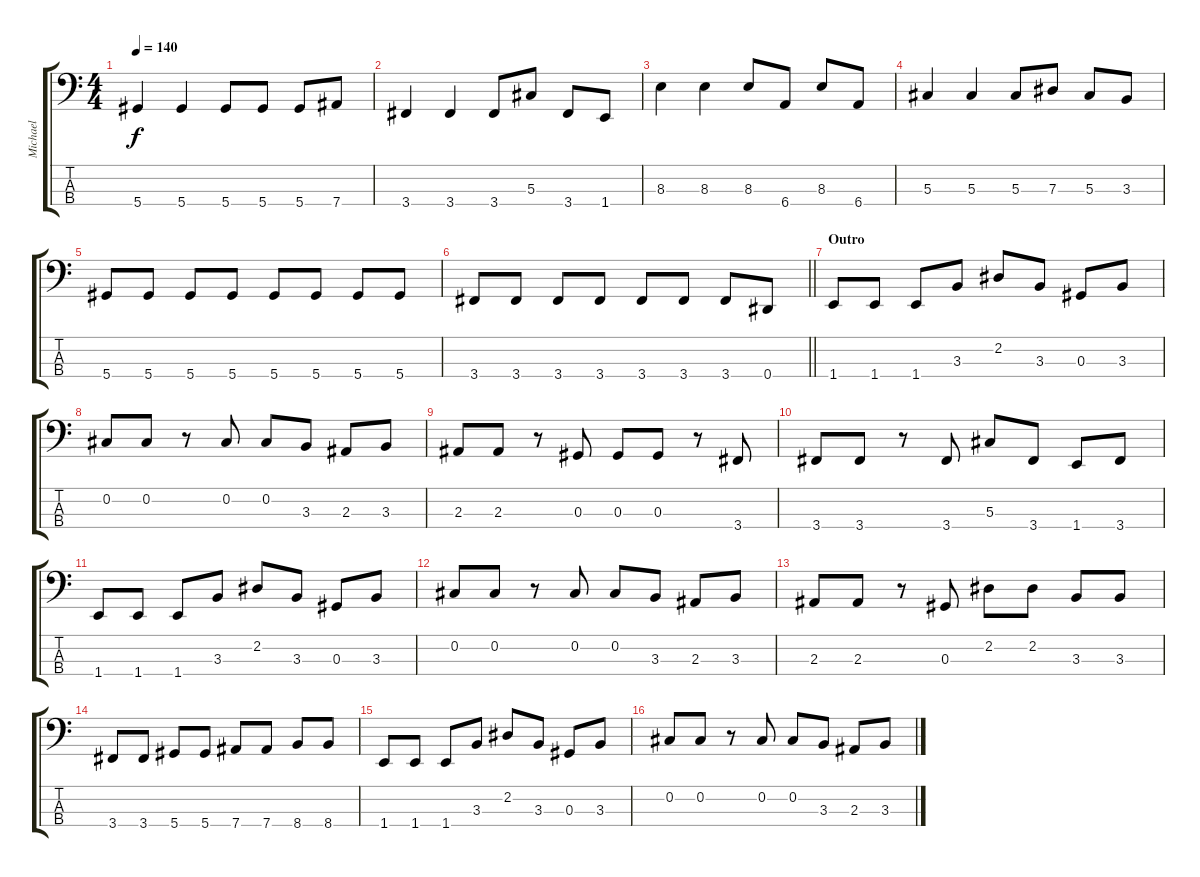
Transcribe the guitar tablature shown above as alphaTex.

\track ("Michael" "Michael") {instrument electricbassfinger}
\staff {score tabs}
\tuning (Gb2 Db2 Ab1 Eb1) {hide}
\ts (4 4)
\tempo 140
\clef f4
\ks c
5.4.4{dy f} 5.4.4 5.4.8 5.4.8 5.4.8 7.4.8 |
3.4.4 3.4.4 3.4.8 5.3.8 3.4.8 1.4.8 |
8.3.4 8.3.4 8.3.8 6.4.8 8.3.8 6.4.8 |
5.3.4 5.3.4 5.3.8 7.3.8 5.3.8 3.3.8 |
5.4.8 5.4.8 5.4.8 5.4.8 5.4.8 5.4.8 5.4.8 5.4.8 |
\barLineRight lightlight
3.4.8 3.4.8 3.4.8 3.4.8 3.4.8 3.4.8 3.4.8 0.4.8 |
\section ("" "Outro")
1.4.8 1.4.8 1.4.8 3.3.8 2.2.8 3.3.8 0.3.8 3.3.8 |
0.2.8 0.2.8 r.8 0.2.8 0.2.8 3.3.8 2.3.8 3.3.8 |
2.3.8 2.3.8 r.8 0.3.8 0.3.8 0.3.8 r.8 3.4.8 |
3.4.8 3.4.8 r.8 3.4.8 5.3.8 3.4.8 1.4.8 3.4.8 |
1.4.8 1.4.8 1.4.8 3.3.8 2.2.8 3.3.8 0.3.8 3.3.8 |
0.2.8 0.2.8 r.8 0.2.8 0.2.8 3.3.8 2.3.8 3.3.8 |
2.3.8 2.3.8 r.8 0.3.8 2.2.8 2.2.8 3.3.8 3.3.8 |
3.4.8 3.4.8 5.4.8 5.4.8 7.4.8 7.4.8 8.4.8 8.4.8 |
1.4.8 1.4.8 1.4.8 3.3.8 2.2.8 3.3.8 0.3.8 3.3.8 |
0.2.8 0.2.8 r.8 0.2.8 0.2.8 3.3.8 2.3.8 3.3.8
